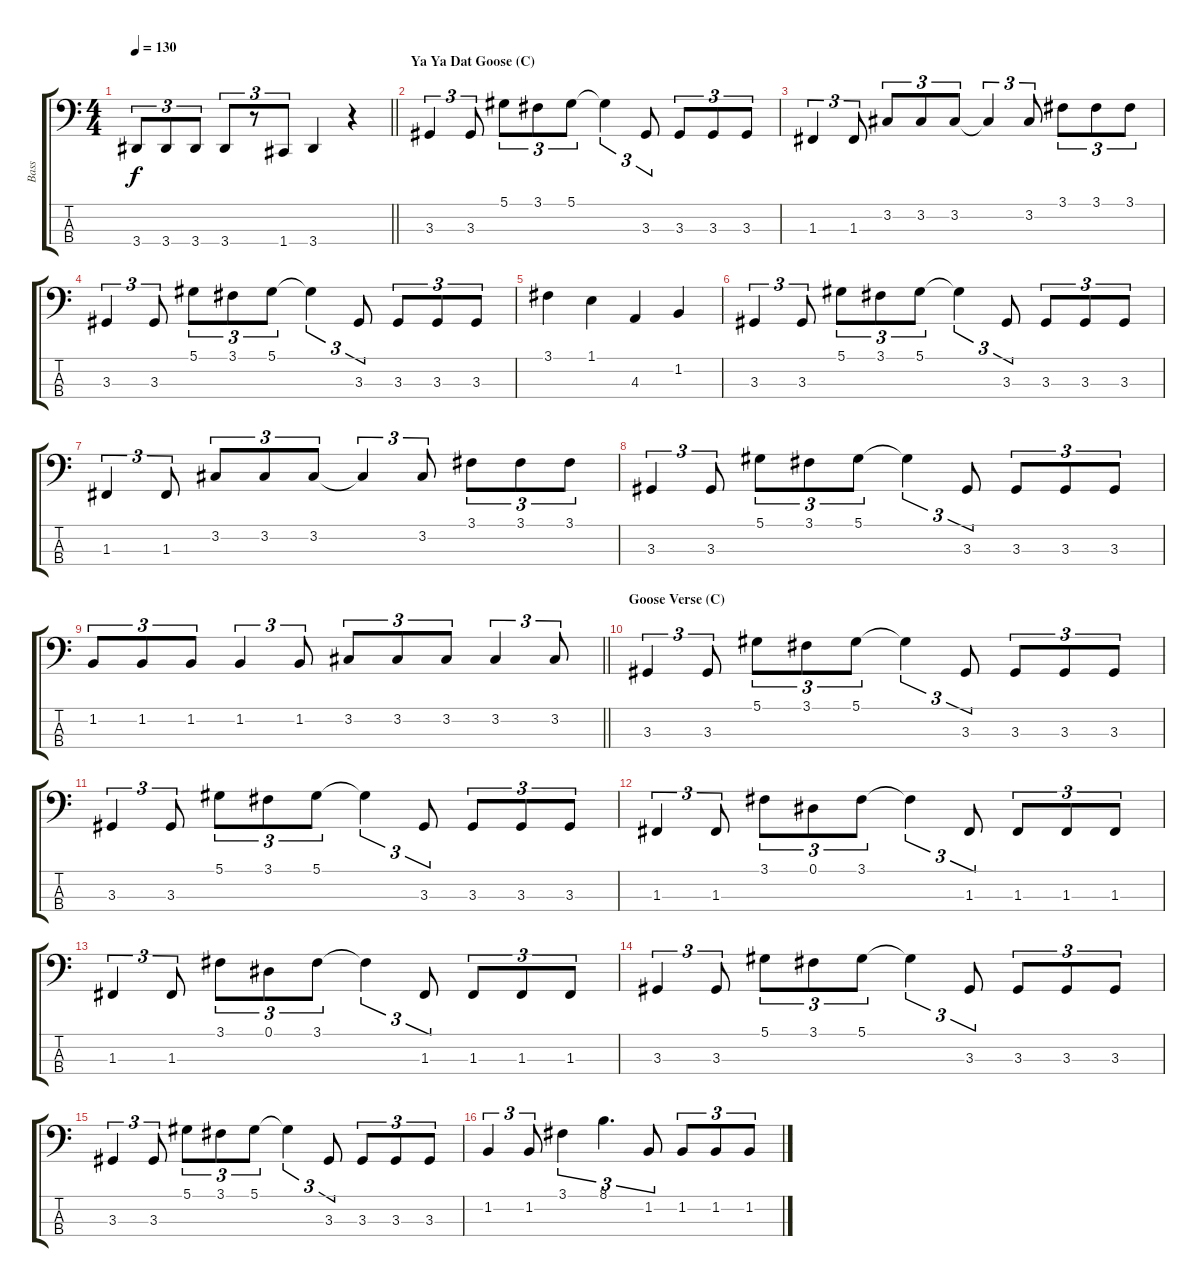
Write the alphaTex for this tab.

\track ("Bass" "Bass") {instrument electricbasspick}
\staff {score tabs}
\tuning (Eb2 Bb1 F1 C1) {hide}
\ts (4 4)
\tempo 130
\clef f4
\barLineRight lightlight
\ks c
3.4.8{tu (3 2) dy f} 3.4.8{tu (3 2)} 3.4.8{tu (3 2)} 3.4.8{tu (3 2)} r.8{tu (3 2)} 1.4.8{tu (3 2)} 3.4.4 r.4 |
\section ("" "Ya Ya Dat Goose (C)")
3.3.4{tu (3 2)} 3.3.8{tu (3 2)} 5.1.8{tu (3 2)} 3.1.8{tu (3 2)} 5.1.8{tu (3 2)} 5.1{t}.4{tu (3 2)} 3.3.8{tu (3 2)} 3.3.8{tu (3 2)} 3.3.8{tu (3 2)} 3.3.8{tu (3 2)} |
1.3.4{tu (3 2)} 1.3.8{tu (3 2)} 3.2.8{tu (3 2)} 3.2.8{tu (3 2)} 3.2.8{tu (3 2)} 3.2{t}.4{tu (3 2)} 3.2.8{tu (3 2)} 3.1.8{tu (3 2)} 3.1.8{tu (3 2)} 3.1.8{tu (3 2)} |
3.3.4{tu (3 2)} 3.3.8{tu (3 2)} 5.1.8{tu (3 2)} 3.1.8{tu (3 2)} 5.1.8{tu (3 2)} 5.1{t}.4{tu (3 2)} 3.3.8{tu (3 2)} 3.3.8{tu (3 2)} 3.3.8{tu (3 2)} 3.3.8{tu (3 2)} |
3.1.4 1.1.4 4.3.4 1.2.4 |
3.3.4{tu (3 2)} 3.3.8{tu (3 2)} 5.1.8{tu (3 2)} 3.1.8{tu (3 2)} 5.1.8{tu (3 2)} 5.1{t}.4{tu (3 2)} 3.3.8{tu (3 2)} 3.3.8{tu (3 2)} 3.3.8{tu (3 2)} 3.3.8{tu (3 2)} |
1.3.4{tu (3 2)} 1.3.8{tu (3 2)} 3.2.8{tu (3 2)} 3.2.8{tu (3 2)} 3.2.8{tu (3 2)} 3.2{t}.4{tu (3 2)} 3.2.8{tu (3 2)} 3.1.8{tu (3 2)} 3.1.8{tu (3 2)} 3.1.8{tu (3 2)} |
3.3.4{tu (3 2)} 3.3.8{tu (3 2)} 5.1.8{tu (3 2)} 3.1.8{tu (3 2)} 5.1.8{tu (3 2)} 5.1{t}.4{tu (3 2)} 3.3.8{tu (3 2)} 3.3.8{tu (3 2)} 3.3.8{tu (3 2)} 3.3.8{tu (3 2)} |
\barLineRight lightlight
1.2.8{tu (3 2)} 1.2.8{tu (3 2)} 1.2.8{tu (3 2)} 1.2.4{tu (3 2)} 1.2.8{tu (3 2)} 3.2.8{tu (3 2)} 3.2.8{tu (3 2)} 3.2.8{tu (3 2)} 3.2.4{tu (3 2)} 3.2.8{tu (3 2)} |
\section ("" "Goose Verse (C)")
3.3.4{tu (3 2)} 3.3.8{tu (3 2)} 5.1.8{tu (3 2)} 3.1.8{tu (3 2)} 5.1.8{tu (3 2)} 5.1{t}.4{tu (3 2)} 3.3.8{tu (3 2)} 3.3.8{tu (3 2)} 3.3.8{tu (3 2)} 3.3.8{tu (3 2)} |
3.3.4{tu (3 2)} 3.3.8{tu (3 2)} 5.1.8{tu (3 2)} 3.1.8{tu (3 2)} 5.1.8{tu (3 2)} 5.1{t}.4{tu (3 2)} 3.3.8{tu (3 2)} 3.3.8{tu (3 2)} 3.3.8{tu (3 2)} 3.3.8{tu (3 2)} |
1.3.4{tu (3 2)} 1.3.8{tu (3 2)} 3.1.8{tu (3 2)} 0.1.8{tu (3 2)} 3.1.8{tu (3 2)} 3.1{t}.4{tu (3 2)} 1.3.8{tu (3 2)} 1.3.8{tu (3 2)} 1.3.8{tu (3 2)} 1.3.8{tu (3 2)} |
1.3.4{tu (3 2)} 1.3.8{tu (3 2)} 3.1.8{tu (3 2)} 0.1.8{tu (3 2)} 3.1.8{tu (3 2)} 3.1{t}.4{tu (3 2)} 1.3.8{tu (3 2)} 1.3.8{tu (3 2)} 1.3.8{tu (3 2)} 1.3.8{tu (3 2)} |
3.3.4{tu (3 2)} 3.3.8{tu (3 2)} 5.1.8{tu (3 2)} 3.1.8{tu (3 2)} 5.1.8{tu (3 2)} 5.1{t}.4{tu (3 2)} 3.3.8{tu (3 2)} 3.3.8{tu (3 2)} 3.3.8{tu (3 2)} 3.3.8{tu (3 2)} |
3.3.4{tu (3 2)} 3.3.8{tu (3 2)} 5.1.8{tu (3 2)} 3.1.8{tu (3 2)} 5.1.8{tu (3 2)} 5.1{t}.4{tu (3 2)} 3.3.8{tu (3 2)} 3.3.8{tu (3 2)} 3.3.8{tu (3 2)} 3.3.8{tu (3 2)} |
1.2.4{tu (3 2)} 1.2.8{tu (3 2)} 3.1.4{tu (3 2)} 8.1.4{d tu (3 2)} 1.2.8{tu (3 2)} 1.2.8{tu (3 2)} 1.2.8{tu (3 2)} 1.2.8{tu (3 2)}
